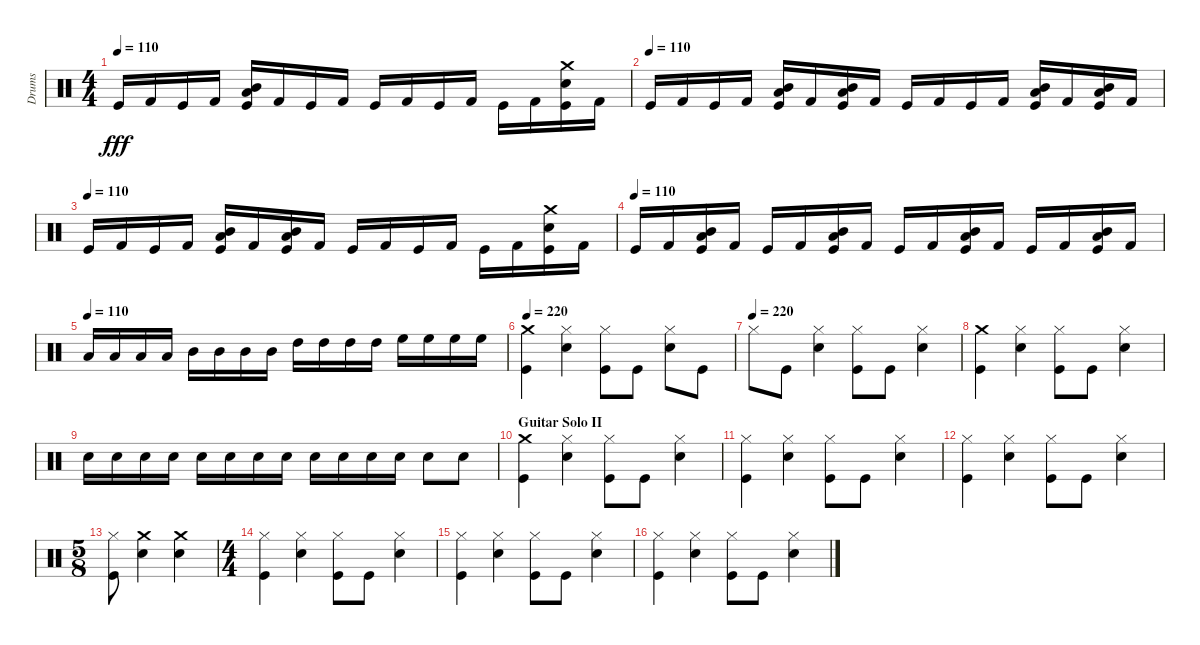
\track ("Drums" "Drums") {instrument percussion}
\staff {score}
\articulation defaults
\ts (4 4)
\tempo 110
\clef neutral
\ks c "Kick (hit)".16{dy fff} "Kick (hit) 2".16 "Kick (hit)".16 "Kick (hit) 2".16
("Kick (hit)" "Mid Tom (hit)" "Low Tom (hit)").16 "Kick (hit) 2".16 "Kick (hit)".16 "Kick (hit) 2".16 "Kick (hit)".16 "Kick (hit) 2".16 "Kick (hit)".16 "Kick (hit) 2".16 "Kick (hit)".16 "Kick (hit) 2".16 ("Snare (hit) 2" "Kick (hit)" "Crash medium (hit)").16 "Kick (hit) 2".16 |
\tempo (110)
"Kick (hit)".16 "Kick (hit) 2".16 "Kick (hit)".16 "Kick (hit) 2".16 ("Mid Tom (hit)" "Low Tom (hit)" "Kick (hit)").16 "Kick (hit) 2".16 ("Kick (hit)" "Mid Tom (hit)" "Low Tom (hit)").16 "Kick (hit) 2".16 "Kick (hit)".16 "Kick (hit) 2".16 "Kick (hit)".16 "Kick (hit) 2".16 ("Kick (hit)" "Mid Tom (hit)" "Low Tom (hit)").16 "Kick (hit) 2".16 ("Low Tom (hit)" "Mid Tom (hit)" "Kick (hit)").16 "Kick (hit) 2".16 |
\tempo (110)
"Kick (hit)".16 "Kick (hit) 2".16 "Kick (hit)".16 "Kick (hit) 2".16 ("Kick (hit)" "Mid Tom (hit)" "Low Tom (hit)").16 "Kick (hit) 2".16 ("Kick (hit)" "Low Tom (hit)" "Mid Tom (hit)").16 "Kick (hit) 2".16 "Kick (hit)".16 "Kick (hit) 2".16 "Kick (hit)".16 "Kick (hit) 2".16 "Kick (hit)".16 "Kick (hit) 2".16 ("Kick (hit)" "Crash medium (hit)" "Snare (hit) 2").16 "Kick (hit) 2".16 |
\tempo (110)
"Kick (hit)".16 "Kick (hit) 2".16 ("Kick (hit)" "Mid Tom (hit)" "Low Tom (hit)").16 "Kick (hit) 2".16 "Kick (hit)".16 "Kick (hit) 2".16 ("Kick (hit)" "Low Tom (hit)" "Mid Tom (hit)").16 "Kick (hit) 2".16 "Kick (hit)".16 "Kick (hit) 2".16 ("Low Tom (hit)" "Mid Tom (hit)" "Kick (hit)").16 "Kick (hit) 2".16 "Kick (hit)".16 "Kick (hit) 2".16 ("Mid Tom (hit)" "Low Tom (hit)" "Kick (hit)").16 "Kick (hit) 2".16 |
\tempo (110)
"Low Tom (hit)".16 "Low Tom (hit)".16 "Low Tom (hit)".16 "Low Tom (hit)".16 "Mid Tom (hit)".16 "Mid Tom (hit)".16 "Mid Tom (hit)".16 "Mid Tom (hit)".16 "High Tom (hit)".16 "High Tom (hit)".16 "High Tom (hit)".16 "High Tom (hit)".16 "High Floor Tom (hit)".16 "High Floor Tom (hit)".16 "High Floor Tom (hit)".16 "High Floor Tom (hit)".16 |
\tempo 220
("Kick (hit)" "Crash medium (hit)").4 ("Snare (hit) 2" "Hi-Hat (closed)").4 ("Kick (hit)" "Hi-Hat (closed)").8 "Kick (hit)".8 ("Hi-Hat (closed)" "Snare (hit) 2").8 "Kick (hit)".8 |
\tempo (220)
"Hi-Hat (closed)".8 "Kick (hit)".8 ("Snare (hit) 2" "Hi-Hat (closed)").4 ("Hi-Hat (closed)" "Kick (hit)").8 "Kick (hit)".8 ("Snare (hit) 2" "Hi-Hat (closed)").4 |
("Crash medium (hit)" "Kick (hit)").4 ("Snare (hit) 2" "Hi-Hat (closed)").4 ("Kick (hit)" "Hi-Hat (closed)").8 "Kick (hit)".8 ("Snare (hit) 2" "Hi-Hat (closed)").4 |
"Snare (hit) 2".16 "Snare (hit) 2".16 "Snare (hit) 2".16 "Snare (hit) 2".16 "Snare (hit) 2".16 "Snare (hit) 2".16 "Snare (hit) 2".16 "Snare (hit) 2".16 "Snare (hit) 2".16 "Snare (hit) 2".16 "Snare (hit) 2".16 "Snare (hit) 2".16 "Snare (hit) 2".8 "Snare (hit) 2".8 |
\section ("" "Guitar Solo II")
("Kick (hit)" "Crash medium (hit)").4 ("Snare (hit) 2" "Hi-Hat (closed)").4 ("Hi-Hat (closed)" "Kick (hit)").8 "Kick (hit)".8 ("Snare (hit) 2" "Hi-Hat (closed)").4 |
("Hi-Hat (closed)" "Kick (hit)").4 ("Snare (hit) 2" "Hi-Hat (closed)").4 ("Kick (hit)" "Hi-Hat (closed)").8 "Kick (hit)".8 ("Snare (hit) 2" "Hi-Hat (closed)").4 |
("Kick (hit)" "Hi-Hat (closed)").4 ("Snare (hit) 2" "Hi-Hat (closed)").4 ("Kick (hit)" "Hi-Hat (closed)").8 "Kick (hit)".8 ("Snare (hit) 2" "Hi-Hat (closed)").4 |
\ts (5 8)
("Hi-Hat (closed)" "Kick (hit)").8 ("Snare (hit) 2" "Crash medium (hit)").4 ("Crash medium (hit)" "Snare (hit) 2").4 |
\ts (4 4)
("Hi-Hat (closed)" "Kick (hit)").4 ("Snare (hit) 2" "Hi-Hat (closed)").4 ("Kick (hit)" "Hi-Hat (closed)").8 "Kick (hit)".8 ("Snare (hit) 2" "Hi-Hat (closed)").4 |
("Kick (hit)" "Hi-Hat (closed)").4 ("Snare (hit) 2" "Hi-Hat (closed)").4 ("Hi-Hat (closed)" "Kick (hit)").8 "Kick (hit)".8 ("Snare (hit) 2" "Hi-Hat (closed)").4 |
("Hi-Hat (closed)" "Kick (hit)").4 ("Snare (hit) 2" "Hi-Hat (closed)").4 ("Kick (hit)" "Hi-Hat (closed)").8 "Kick (hit)".8 ("Hi-Hat (closed)" "Snare (hit) 2").4
